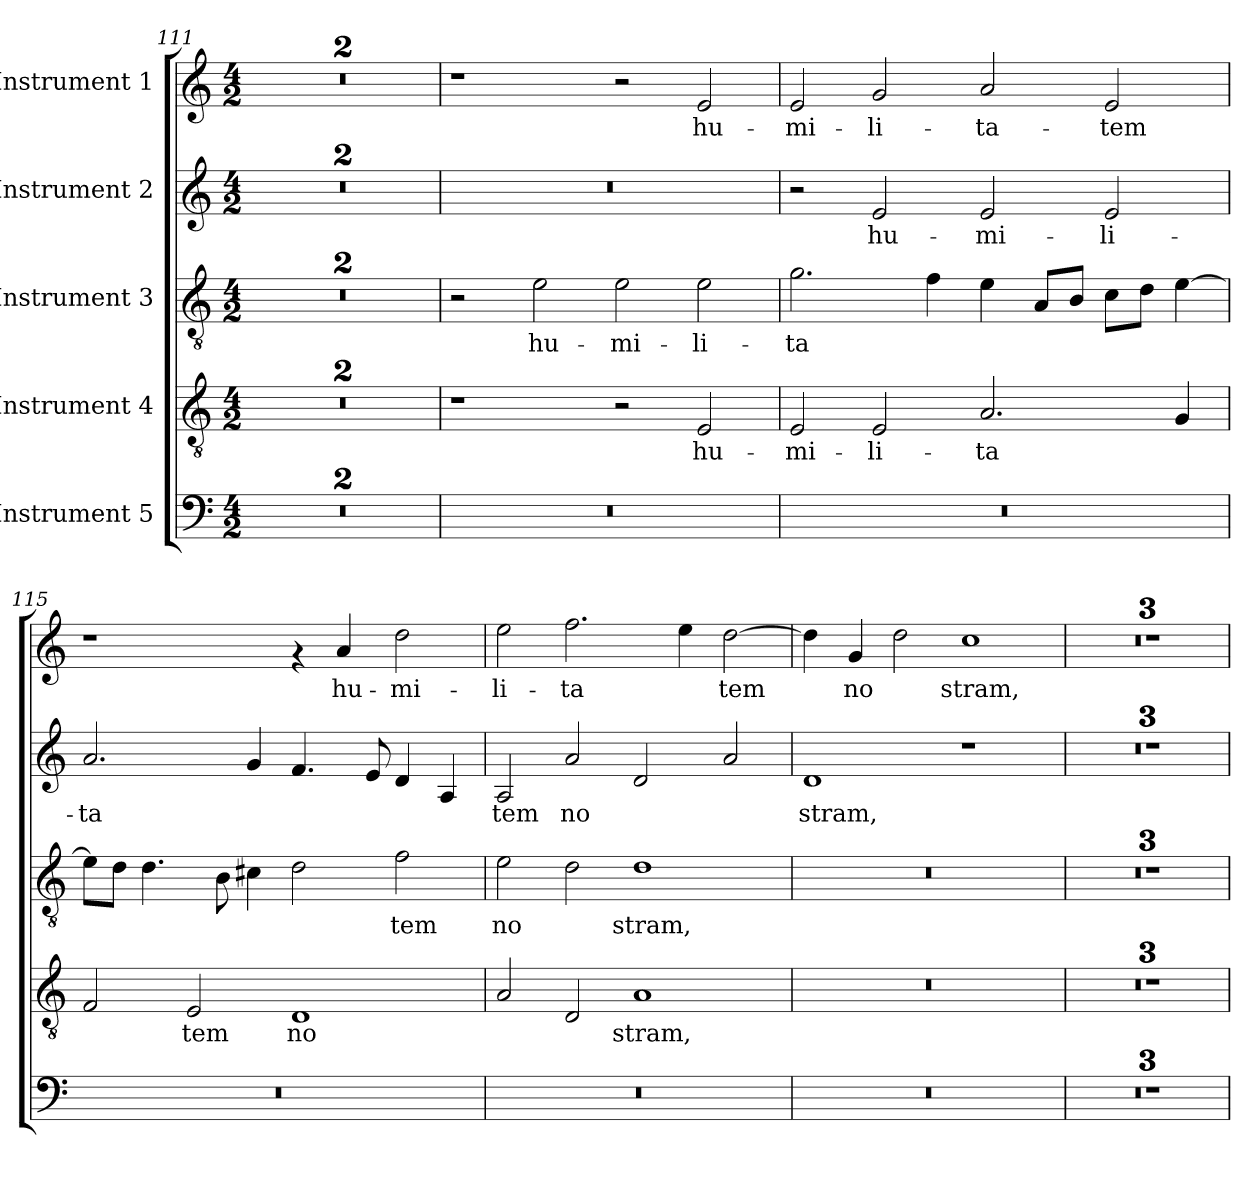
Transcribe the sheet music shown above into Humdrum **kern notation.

**kern	**kern	**text	**kern	**text	**kern	**text	**kern	**text
*part5	*part4	*part4	*part3	*part3	*part2	*part2	*part1	*part1
*staff5	*staff4	*staff4	*staff3	*staff3	*staff2	*staff2	*staff1	*staff1
*I"Instrument 5	*I"Instrument 4	*	*I"Instrument 3	*	*I"Instrument 2	*	*I"Instrument 1	*
*clefF4	*clefGv2	*	*clefGv2	*	*clefG2	*	*clefG2	*
*k[]	*k[]	*	*k[]	*	*k[]	*	*k[]	*
*C:	*C:	*	*C:	*	*C:	*	*C:	*
*M4/2	*M4/2	*	*M4/2	*	*M4/2	*	*M4/2	*
=111	=111	=111	=111	=111	=111	=111	=111	=111
0r	0r	.	0r	.	0r	.	0r	.
=112	=112	=112	=112	=112	=112	=112	=112	=112
0r	0r	.	0r	.	0r	.	0r	.
=113	=113	=113	=113	=113	=113	=113	=113	=113
0r	1r	.	2r	.	0r	.	1r	.
!	!	!	!	!LO:LY:b:cj	!	!	!	!
.	.	.	2e\	hu-	.	.	.	.
!	!	!	!	!LO:LY:b:cj	!	!	!	!
.	2r	.	2e\	-mi-	.	.	2r	.
!	!	!LO:LY:b:cj	!	!LO:LY:b:cj	!	!	!	!LO:LY:b:cj
.	2E/	hu-	2e\	-li-	.	.	2e/	hu-
!!LO:PB:g=z
=114	=114	=114	=114	=114	=114	=114	=114	=114
!	!	!LO:LY:b:cj	!	!LO:LY:b:cj	!	!	!	!LO:LY:b:cj
0r	2E/	-mi-	2.g\	-ta-	2r	.	2e/	-mi-
!	!	!LO:LY:b:cj	!	!	!	!LO:LY:b:cj	!	!LO:LY:b:cj
.	2E/	-li-	.	.	2e/	hu-	2g/	-li-
!	!	!	!	!LO:LY:b:cj	!	!	!	!
.	.	.	4f\	--	.	.	.	.
!	!	!LO:LY:b:cj	!	!LO:LY:b:cj	!	!LO:LY:b:cj	!	!LO:LY:b:cj
.	2.A/	-ta-	4e\	--	2e/	-mi-	2a/	-ta-
!	!	!	!	!LO:LY:b:cj	!	!	!	!
.	.	.	8A/L	--	.	.	.	.
!	!	!	!	!LO:LY:b:cj	!	!	!	!
.	.	.	8B/J	--	.	.	.	.
!	!	!	!	!LO:LY:b:cj	!	!LO:LY:b:cj	!	!LO:LY:b:cj
.	.	.	8c\L	--	2e/	-li-	2e/	-tem
!	!	!	!	!LO:LY:b:cj	!	!	!	!
.	.	.	8d\J	--	.	.	.	.
!	!	!LO:LY:b:cj	!	!LO:LY:b:cj	!	!	!	!
.	4G/	--	[>4e\	--	.	.	.	.
=115	=115	=115	=115	=115	=115	=115	=115	=115
!	!	!LO:LY:b:cj	!	!LO:LY:b:cj	!	!LO:LY:b:cj	!	!
0r	2F/	--	8e\L]	--	2.a/	-ta-	1r	.
!	!	!	!	!LO:LY:b:cj	!	!	!	!
.	.	.	8d\J	--	.	.	.	.
!	!	!	!	!LO:LY:b:cj	!	!	!	!
.	.	.	4.d\	--	.	.	.	.
!	!	!LO:LY:b:cj	!	!	!	!	!	!
.	2E/	-tem	.	.	.	.	.	.
!	!	!	!	!LO:LY:b:cj	!	!	!	!
.	.	.	8B\	--	.	.	.	.
!	!	!	!	!LO:LY:b:cj	!	!LO:LY:b:cj	!	!
.	.	.	4c#\	--	4g/	--	.	.
!	!	!LO:LY:b:cj	!	!LO:LY:b:cj	!	!LO:LY:b:cj	!	!
.	1D	no-	2d\	--	4.f/	--	4rf	.
!	!	!	!	!	!	!	!	!LO:LY:b:cj
.	.	.	.	.	.	.	4a/	hu-
!	!	!	!	!	!	!LO:LY:b:cj	!	!
.	.	.	.	.	8e/	--	.	.
!	!	!	!	!LO:LY:b:cj	!	!LO:LY:b:cj	!	!LO:LY:b:cj
.	.	.	2f\	-tem	4d/	--	2dd\	-mi-
!	!	!	!	!	!	!LO:LY:b:cj	!	!
.	.	.	.	.	4A/	--	.	.
=116	=116	=116	=116	=116	=116	=116	=116	=116
!	!	!LO:LY:b:cj	!	!LO:LY:b:cj	!	!LO:LY:b:cj	!	!LO:LY:b:cj
0r	2A/	--	2e\	no-	2A/	-tem	2ee\	-li-
!	!	!LO:LY:b:cj	!	!LO:LY:b:cj	!	!LO:LY:b:cj	!	!LO:LY:b:cj
.	2D/	--	2d\	--	2a/	no-	2.ff\	-ta-
!	!	!LO:LY:b:cj	!	!LO:LY:b:cj	!	!LO:LY:b:cj	!	!
.	1A	-stram,	1d	-stram,	2d/	--	.	.
!	!	!	!	!	!	!	!	!LO:LY:b:cj
.	.	.	.	.	.	.	4ee\	--
!	!	!	!	!	!	!LO:LY:b:cj	!	!LO:LY:b:cj
.	.	.	.	.	2a/	--	[>2dd\	-tem
=117	=117	=117	=117	=117	=117	=117	=117	=117
!	!	!	!	!	!	!LO:LY:b:cj	!	!LO:LY:b:cj
0r	0r	.	0r	.	1d	-stram,	4dd\]	.
!	!	!	!	!	!	!	!	!LO:LY:b:cj
.	.	.	.	.	.	.	4g/	no-
!	!	!	!	!	!	!	!	!LO:LY:b:cj
.	.	.	.	.	.	.	2dd\	--
!	!	!	!	!	!	!	!	!LO:LY:b:cj
.	.	.	.	.	1r	.	1cc	-stram,
=118	=118	=118	=118	=118	=118	=118	=118	=118
0r	0r	.	0r	.	0r	.	0r	.
=119	=119	=119	=119	=119	=119	=119	=119	=119
0r	0r	.	0r	.	0r	.	0r	.
=120	=120	=120	=120	=120	=120	=120	=120	=120
0r	0r	.	0r	.	0r	.	0r	.
=	=	=	=	=	=	=	=	=
*-	*-	*-	*-	*-	*-	*-	*-	*-
